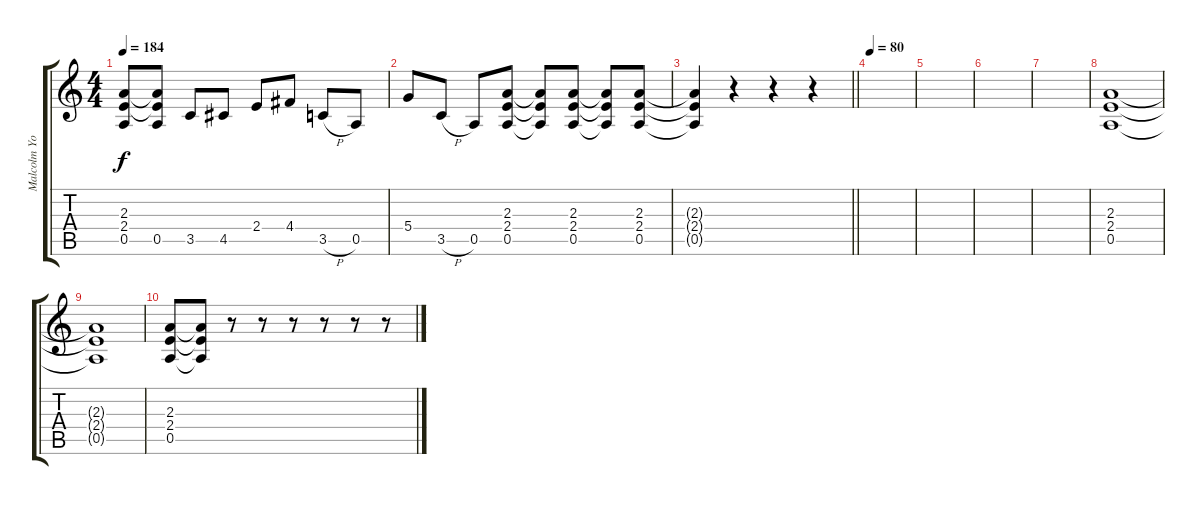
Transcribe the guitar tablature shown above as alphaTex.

\track ("Malcolm Young" "Malcolm Yo") {instrument overdrivenguitar}
\staff {score tabs}
\tuning (E4 B3 G3 D3 A2 E2) {hide}
\ts (4 4)
\tempo 184
\clef g2
\ks c
(2.3{t} 2.4{t} 0.5{t}).8{dy f} (2.3{t} 2.4{t} 0.5).8 3.5.8 4.5.8 2.4.8 4.4.8 3.5{h}.8 0.5.8 |
5.4.8 3.5{h}.8 0.5.8 (2.3 2.4 0.5).8 (2.3{t} 2.4{t} 0.5{t}).8 (2.3 2.4 0.5).8 (2.3{t} 2.4{t} 0.5{t}).8 (2.3 2.4 0.5).8 |
\barLineRight lightlight
(2.3{t} 2.4{t} 0.5{t}).4 r.4 r.4 r.4 |
\tempo 80
|
|
|
|
(2.3 2.4 0.5).1 |
(2.3{t} 2.4{t} 0.5{t}).1 |
(2.3 2.4 0.5).8 (2.3{t} 2.4{t} 0.5{t}).8 r.8 r.8 r.8 r.8 r.8 r.8
